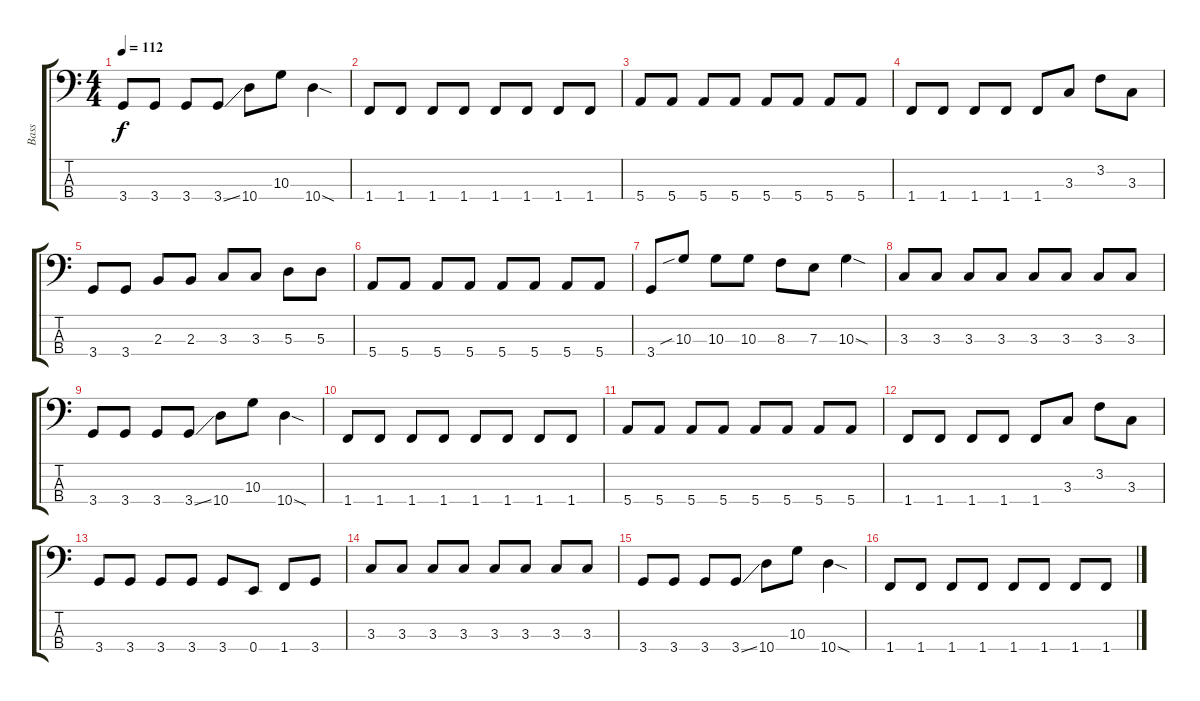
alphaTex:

\track ("Bass" "Bass") {instrument electricbasspick}
\staff {score tabs}
\tuning (G2 D2 A1 E1) {hide}
\ts (4 4)
\tempo 112
\clef f4
\ks c
3.4.8{dy f} 3.4.8 3.4.8 3.4{ss}.8 10.4.8 10.3.8 10.4{sod}.4 |
1.4.8 1.4.8 1.4.8 1.4.8 1.4.8 1.4.8 1.4.8 1.4.8 |
5.4.8 5.4.8 5.4.8 5.4.8 5.4.8 5.4.8 5.4.8 5.4.8 |
1.4.8 1.4.8 1.4.8 1.4.8 1.4.8 3.3.8 3.2.8 3.3.8 |
3.4.8 3.4.8 2.3.8 2.3.8 3.3.8 3.3.8 5.3.8 5.3.8 |
5.4.8 5.4.8 5.4.8 5.4.8 5.4.8 5.4.8 5.4.8 5.4.8 |
3.4.8 10.3{sib}.8 10.3.8 10.3.8 8.3.8 7.3.8 10.3{sod}.4 |
3.3.8 3.3.8 3.3.8 3.3.8 3.3.8 3.3.8 3.3.8 3.3.8 |
3.4.8 3.4.8 3.4.8 3.4{ss}.8 10.4.8 10.3.8 10.4{sod}.4 |
1.4.8 1.4.8 1.4.8 1.4.8 1.4.8 1.4.8 1.4.8 1.4.8 |
5.4.8 5.4.8 5.4.8 5.4.8 5.4.8 5.4.8 5.4.8 5.4.8 |
1.4.8 1.4.8 1.4.8 1.4.8 1.4.8 3.3.8 3.2.8 3.3.8 |
3.4.8 3.4.8 3.4.8 3.4.8 3.4.8 0.4.8 1.4.8 3.4.8 |
3.3.8 3.3.8 3.3.8 3.3.8 3.3.8 3.3.8 3.3.8 3.3.8 |
3.4.8 3.4.8 3.4.8 3.4{ss}.8 10.4.8 10.3.8 10.4{sod}.4 |
1.4.8 1.4.8 1.4.8 1.4.8 1.4.8 1.4.8 1.4.8 1.4.8
